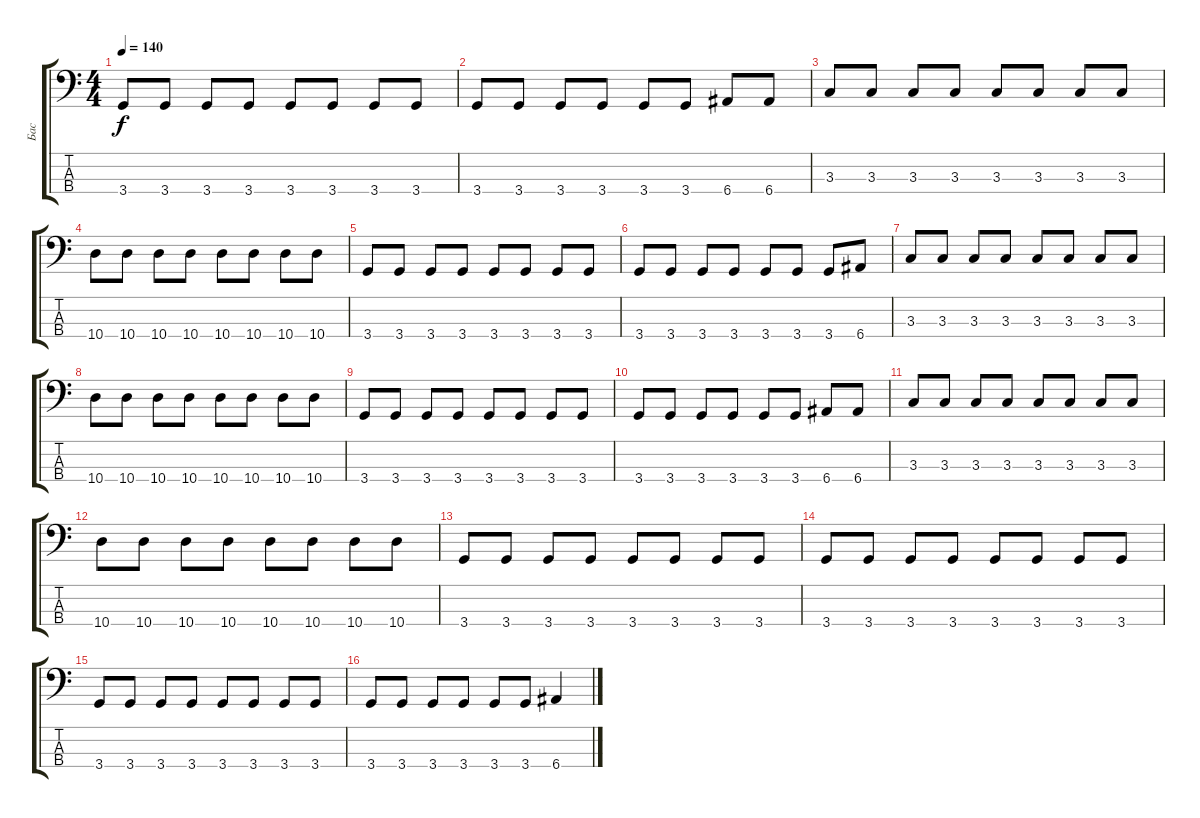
\track ("Бас" "Бас") {instrument electricbassfinger}
\staff {score tabs}
\tuning (G2 D2 A1 E1) {hide}
\ts (4 4)
\tempo 140
\clef f4
\ks c
3.4.8{dy f} 3.4.8 3.4.8 3.4.8 3.4.8 3.4.8 3.4.8 3.4.8 |
3.4.8 3.4.8 3.4.8 3.4.8 3.4.8 3.4.8 6.4.8 6.4.8 |
3.3.8 3.3.8 3.3.8 3.3.8 3.3.8 3.3.8 3.3.8 3.3.8 |
10.4.8 10.4.8 10.4.8 10.4.8 10.4.8 10.4.8 10.4.8 10.4.8 |
3.4.8 3.4.8 3.4.8 3.4.8 3.4.8 3.4.8 3.4.8 3.4.8 |
3.4.8 3.4.8 3.4.8 3.4.8 3.4.8 3.4.8 3.4.8 6.4.8 |
3.3.8 3.3.8 3.3.8 3.3.8 3.3.8 3.3.8 3.3.8 3.3.8 |
10.4.8 10.4.8 10.4.8 10.4.8 10.4.8 10.4.8 10.4.8 10.4.8 |
3.4.8 3.4.8 3.4.8 3.4.8 3.4.8 3.4.8 3.4.8 3.4.8 |
3.4.8 3.4.8 3.4.8 3.4.8 3.4.8 3.4.8 6.4.8 6.4.8 |
3.3.8 3.3.8 3.3.8 3.3.8 3.3.8 3.3.8 3.3.8 3.3.8 |
10.4.8 10.4.8 10.4.8 10.4.8 10.4.8 10.4.8 10.4.8 10.4.8 |
3.4.8 3.4.8 3.4.8 3.4.8 3.4.8 3.4.8 3.4.8 3.4.8 |
3.4.8 3.4.8 3.4.8 3.4.8 3.4.8 3.4.8 3.4.8 3.4.8 |
3.4.8 3.4.8 3.4.8 3.4.8 3.4.8 3.4.8 3.4.8 3.4.8 |
3.4.8 3.4.8 3.4.8 3.4.8 3.4.8 3.4.8 6.4.4
